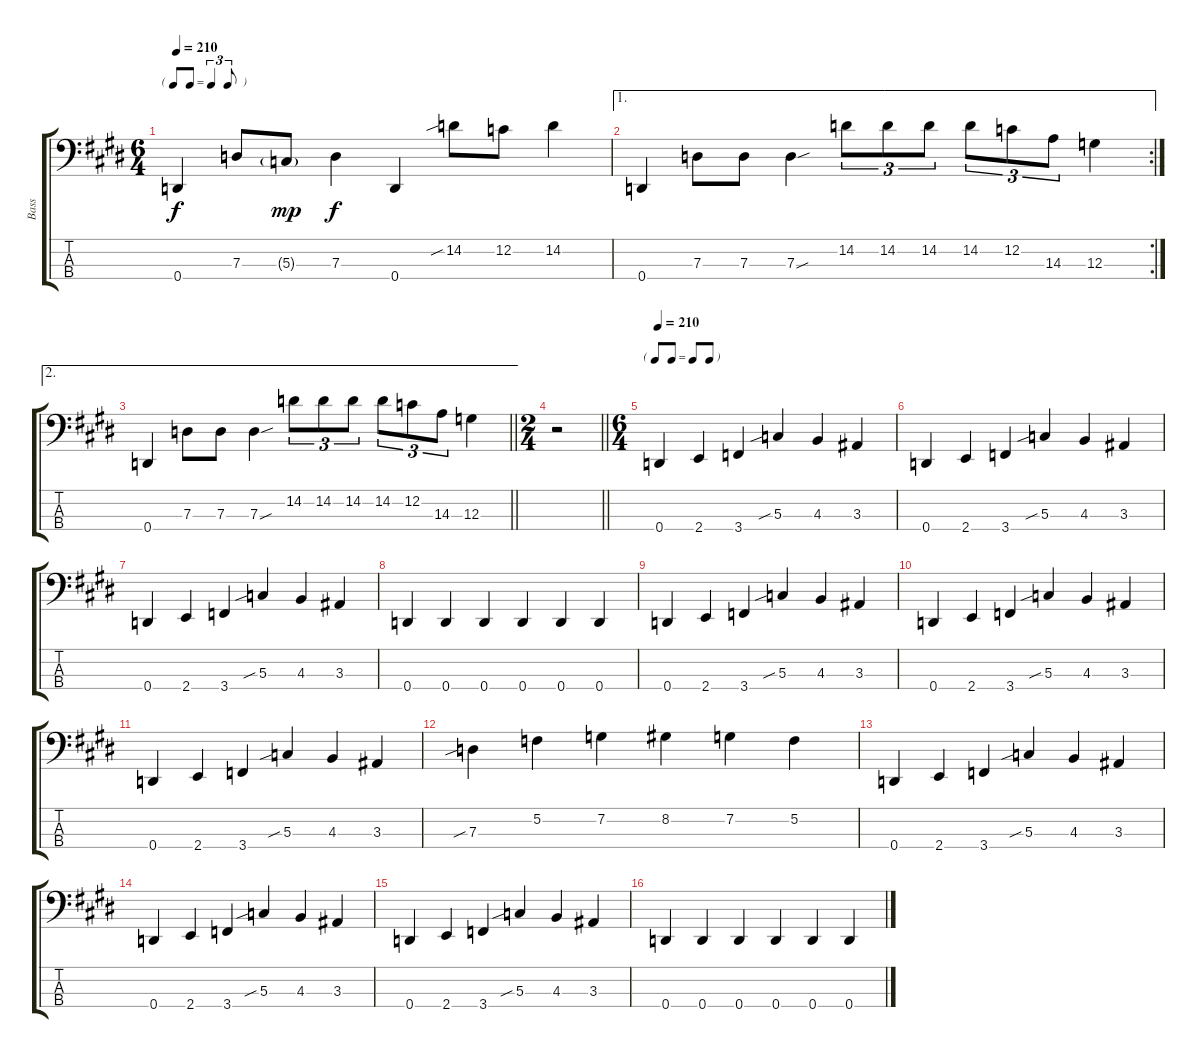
\track ("Bass" "Bass") {instrument electricbasspick}
\staff {score tabs}
\tuning (F2 C2 G1 D1) {hide}
\ts (6 4)
\tf triplet8th
\tempo 210
\clef f4
\ks e
0.4.4{dy f} 7.3.8 5.3{g}.8{dy mp} 7.3.4{dy f} 0.4.4 14.2{sib}.8 12.2.8 14.2.4 |
\ae 1
\rc 2
\ks c#minor
0.4.4 7.3.8 7.3.8 7.3{sou}.4 14.2.8{tu (3 2)} 14.2.8{tu (3 2)} 14.2.8{tu (3 2)} 14.2.8{tu (3 2)} 12.2.8{tu (3 2)} 14.3.8{tu (3 2)} 12.3.4 |
\ae 2
\barLineRight lightlight
0.4.4 7.3.8 7.3.8 7.3{sou}.4 14.2.8{tu (3 2)} 14.2.8{tu (3 2)} 14.2.8{tu (3 2)} 14.2.8{tu (3 2)} 12.2.8{tu (3 2)} 14.3.8{tu (3 2)} 12.3.4 |
\ts (2 4)
\barLineRight lightlight
r.2 |
\ts (6 4)
\tf none
\tempo 210
\ks e
0.4.4 2.4.4 3.4.4 5.3{sib}.4 4.3.4 3.3.4 |
\ks c#minor
0.4.4 2.4.4 3.4.4 5.3{sib}.4 4.3.4 3.3.4 |
0.4.4 2.4.4 3.4.4 5.3{sib}.4 4.3.4 3.3.4 |
0.4.4 0.4.4 0.4.4 0.4.4 0.4.4 0.4.4 |
0.4.4 2.4.4 3.4.4 5.3{sib}.4 4.3.4 3.3.4 |
0.4.4 2.4.4 3.4.4 5.3{sib}.4 4.3.4 3.3.4 |
0.4.4 2.4.4 3.4.4 5.3{sib}.4 4.3.4 3.3.4 |
7.3{sib}.4 5.2.4 7.2.4 8.2.4 7.2.4 5.2.4 |
0.4.4 2.4.4 3.4.4 5.3{sib}.4 4.3.4 3.3.4 |
0.4.4 2.4.4 3.4.4 5.3{sib}.4 4.3.4 3.3.4 |
0.4.4 2.4.4 3.4.4 5.3{sib}.4 4.3.4 3.3.4 |
0.4.4 0.4.4 0.4.4 0.4.4 0.4.4 0.4.4
